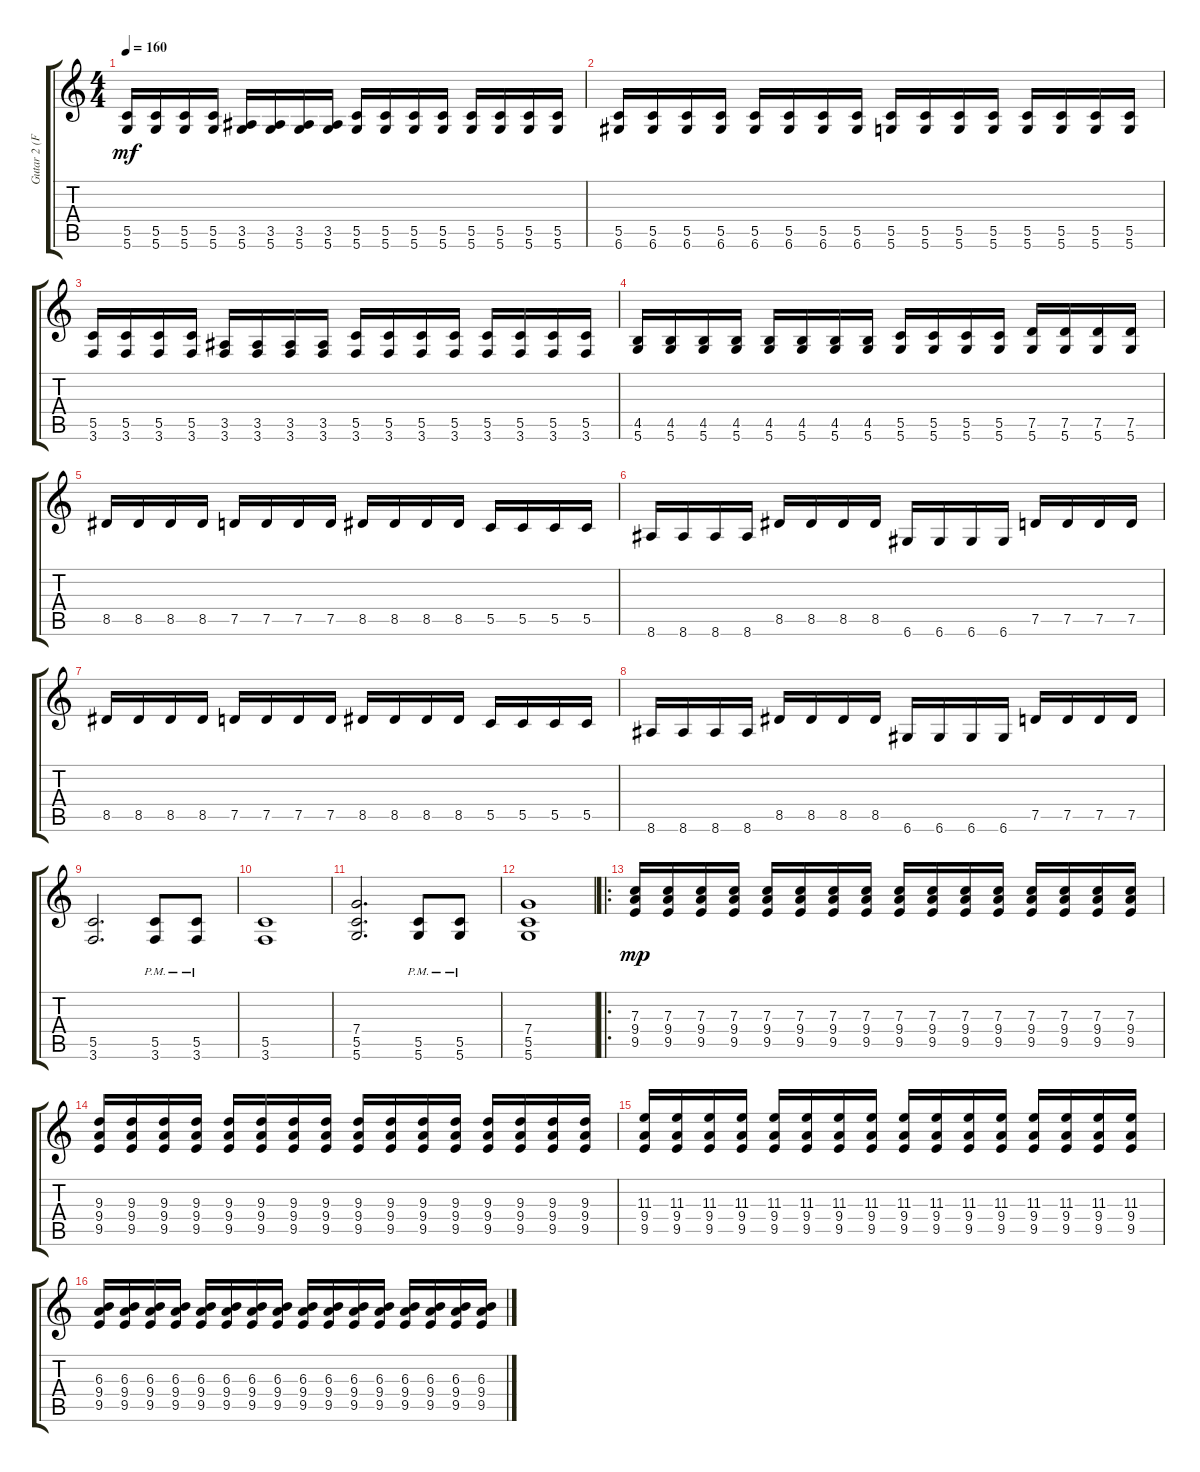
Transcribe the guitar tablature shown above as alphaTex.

\track ("Gutar 2 (Francesco)" "Gutar 2 (F") {instrument distortionguitar}
\staff {score tabs}
\tuning (D4 A3 F3 C3 G2 D2) {hide}
\ts (4 4)
\tempo 160
\clef g2
\ks c
(5.5 5.6).16{dy mf} (5.5 5.6).16 (5.5 5.6).16 (5.5 5.6).16 (3.5 5.6).16 (3.5 5.6).16 (3.5 5.6).16 (3.5 5.6).16 (5.5 5.6).16 (5.5 5.6).16 (5.5 5.6).16 (5.5 5.6).16 (5.5 5.6).16 (5.5 5.6).16 (5.5 5.6).16 (5.5 5.6).16 |
(5.5 6.6).16 (5.5 6.6).16 (5.5 6.6).16 (5.5 6.6).16 (5.5 6.6).16 (5.5 6.6).16 (5.5 6.6).16 (5.5 6.6).16 (5.5 5.6).16 (5.5 5.6).16 (5.5 5.6).16 (5.5 5.6).16 (5.5 5.6).16 (5.5 5.6).16 (5.5 5.6).16 (5.5 5.6).16 |
(5.5 3.6).16 (5.5 3.6).16 (5.5 3.6).16 (5.5 3.6).16 (3.5 3.6).16 (3.5 3.6).16 (3.5 3.6).16 (3.5 3.6).16 (5.5 3.6).16 (5.5 3.6).16 (5.5 3.6).16 (5.5 3.6).16 (5.5 3.6).16 (5.5 3.6).16 (5.5 3.6).16 (5.5 3.6).16 |
(4.5 5.6).16 (4.5 5.6).16 (4.5 5.6).16 (4.5 5.6).16 (4.5 5.6).16 (4.5 5.6).16 (4.5 5.6).16 (4.5 5.6).16 (5.5 5.6).16 (5.5 5.6).16 (5.5 5.6).16 (5.5 5.6).16 (7.5 5.6).16 (7.5 5.6).16 (7.5 5.6).16 (7.5 5.6).16 |
8.5.16 8.5.16 8.5.16 8.5.16 7.5.16 7.5.16 7.5.16 7.5.16 8.5.16 8.5.16 8.5.16 8.5.16 5.5.16 5.5.16 5.5.16 5.5.16 |
8.6.16 8.6.16 8.6.16 8.6.16 8.5.16 8.5.16 8.5.16 8.5.16 6.6.16 6.6.16 6.6.16 6.6.16 7.5.16 7.5.16 7.5.16 7.5.16 |
8.5.16 8.5.16 8.5.16 8.5.16 7.5.16 7.5.16 7.5.16 7.5.16 8.5.16 8.5.16 8.5.16 8.5.16 5.5.16 5.5.16 5.5.16 5.5.16 |
8.6.16 8.6.16 8.6.16 8.6.16 8.5.16 8.5.16 8.5.16 8.5.16 6.6.16 6.6.16 6.6.16 6.6.16 7.5.16 7.5.16 7.5.16 7.5.16 |
(5.5 3.6).2{d} (5.5{pm} 3.6{pm}).8 (5.5{pm} 3.6{pm}).8 |
(5.5 3.6).1 |
(7.4 5.5 5.6).2{d} (5.5{pm} 5.6{pm}).8 (5.5{pm} 5.6{pm}).8 |
(7.4 5.5 5.6).1 |
\ro
(7.3 9.4 9.5).16{dy mp} (7.3 9.4 9.5).16 (7.3 9.4 9.5).16 (7.3 9.4 9.5).16 (7.3 9.4 9.5).16 (7.3 9.4 9.5).16 (7.3 9.4 9.5).16 (7.3 9.4 9.5).16 (7.3 9.4 9.5).16 (7.3 9.4 9.5).16 (7.3 9.4 9.5).16 (7.3 9.4 9.5).16 (7.3 9.4 9.5).16 (7.3 9.4 9.5).16 (7.3 9.4 9.5).16 (7.3 9.4 9.5).16 |
(9.3 9.4 9.5).16 (9.3 9.4 9.5).16 (9.3 9.4 9.5).16 (9.3 9.4 9.5).16 (9.3 9.4 9.5).16 (9.3 9.4 9.5).16 (9.3 9.4 9.5).16 (9.3 9.4 9.5).16 (9.3 9.4 9.5).16 (9.3 9.4 9.5).16 (9.3 9.4 9.5).16 (9.3 9.4 9.5).16 (9.3 9.4 9.5).16 (9.3 9.4 9.5).16 (9.3 9.4 9.5).16 (9.3 9.4 9.5).16 |
(11.3 9.4 9.5).16 (11.3 9.4 9.5).16 (11.3 9.4 9.5).16 (11.3 9.4 9.5).16 (11.3 9.4 9.5).16 (11.3 9.4 9.5).16 (11.3 9.4 9.5).16 (11.3 9.4 9.5).16 (11.3 9.4 9.5).16 (11.3 9.4 9.5).16 (11.3 9.4 9.5).16 (11.3 9.4 9.5).16 (11.3 9.4 9.5).16 (11.3 9.4 9.5).16 (11.3 9.4 9.5).16 (11.3 9.4 9.5).16 |
(6.3 9.4 9.5).16 (6.3 9.4 9.5).16 (6.3 9.4 9.5).16 (6.3 9.4 9.5).16 (6.3 9.4 9.5).16 (6.3 9.4 9.5).16 (6.3 9.4 9.5).16 (6.3 9.4 9.5).16 (6.3 9.4 9.5).16 (6.3 9.4 9.5).16 (6.3 9.4 9.5).16 (6.3 9.4 9.5).16 (6.3 9.4 9.5).16 (6.3 9.4 9.5).16 (6.3 9.4 9.5).16 (6.3 9.4 9.5).16
